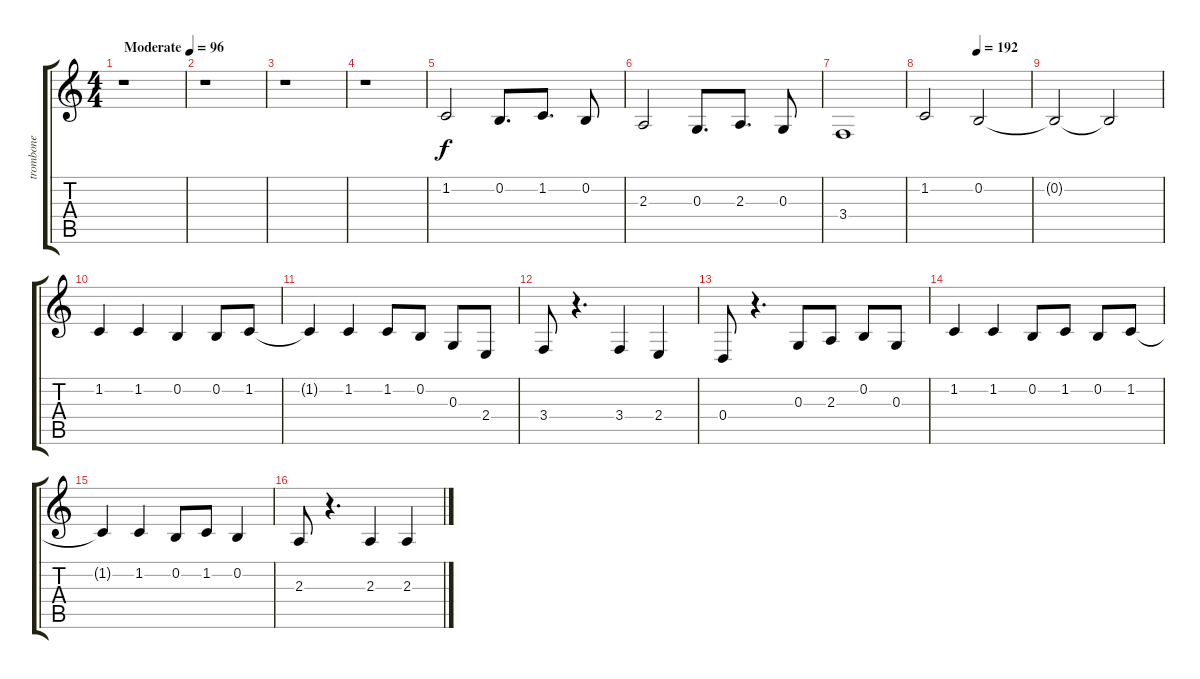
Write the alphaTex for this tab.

\track ("trombone" "trombone") {instrument trombone}
\staff {score tabs}
\tuning (E4 B3 G3 D3 A2 E2) {hide}
\ts (4 4)
\tempo (96 "Moderate")
\clef g2
\ks c
r.1{dy f instrument trombone} |
r.1 |
r.1 |
r.1 |
1.2.2 0.2.8{d} 1.2.8{d} 0.2.8 |
2.3.2 0.3.8{d} 2.3.8{d} 0.3.8 |
3.4.1 |
\tempo (192 0.5)
1.2.2 0.2.2 |
0.2{t}.2 0.2{t}.2 |
1.2.4 1.2.4 0.2.4 0.2.8 1.2.8 |
1.2{t}.4 1.2.4 1.2.8 0.2.8 0.3.8 2.4.8 |
3.4.8 r.4{d} 3.4.4 2.4.4 |
0.4.8 r.4{d} 0.3.8 2.3.8 0.2.8 0.3.8 |
1.2.4 1.2.4 0.2.8 1.2.8 0.2.8 1.2.8 |
1.2{t}.4 1.2.4 0.2.8 1.2.8 0.2.4 |
2.3.8 r.4{d} 2.3.4 2.3.4
